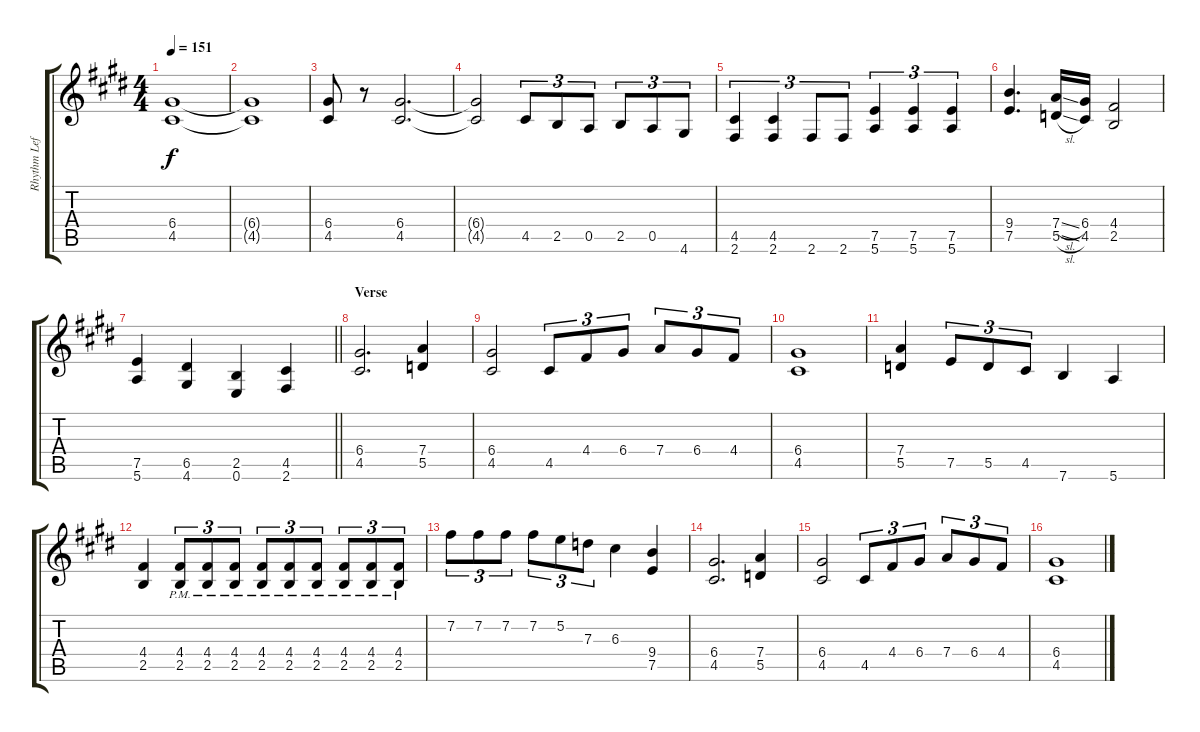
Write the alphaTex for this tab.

\track ("Rhythm Left" "Rhythm Lef") {instrument distortionguitar}
\staff {score tabs}
\tuning (E4 B3 G3 D3 A2 E2) {hide}
\ts (4 4)
\tempo 151
\clef g2
\ks e
(6.4 4.5).1{dy f} |
(6.4{t} 4.5{t}).1 |
(6.4 4.5).8 r.8 (6.4 4.5).2{d} |
(6.4{t} 4.5{t}).2 4.5.8{tu (3 2)} 2.5.8{tu (3 2)} 0.5.8{tu (3 2)} 2.5.8{tu (3 2)} 0.5.8{tu (3 2)} 4.6.8{tu (3 2)} |
(4.5 2.6).4{tu (3 2)} (4.5 2.6).4{tu (3 2)} 2.6.8{tu (3 2)} 2.6.8{tu (3 2)} (7.5 5.6).4{tu (3 2)} (7.5 5.6).4{tu (3 2)} (7.5 5.6).4{tu (3 2)} |
(9.4 7.5).4{d} (7.4{sl} 5.5{sl}).16 (6.4 4.5).16 (4.4 2.5).2 |
\barLineRight lightlight
(7.5 5.6).4 (6.5 4.6).4 (2.5 0.6).4 (4.5 2.6).4 |
\section ("" "Verse")
(6.4 4.5).2{d} (7.4 5.5).4 |
(6.4 4.5).2 4.5.8{tu (3 2)} 4.4.8{tu (3 2)} 6.4.8{tu (3 2)} 7.4.8{tu (3 2)} 6.4.8{tu (3 2)} 4.4.8{tu (3 2)} |
(6.4 4.5).1 |
(7.4 5.5).4 7.5.8{tu (3 2)} 5.5.8{tu (3 2)} 4.5.8{tu (3 2)} 7.6.4 5.6.4 |
(4.4 2.5).4 (4.4{pm} 2.5).8{tu (3 2)} (4.4{pm} 2.5).8{tu (3 2)} (4.4{pm} 2.5).8{tu (3 2)} (4.4{pm} 2.5).8{tu (3 2)} (4.4{pm} 2.5).8{tu (3 2)} (4.4{pm} 2.5).8{tu (3 2)} (4.4{pm} 2.5).8{tu (3 2)} (4.4{pm} 2.5).8{tu (3 2)} (4.4{pm} 2.5).8{tu (3 2)} |
7.2.8{tu (3 2)} 7.2.8{tu (3 2)} 7.2.8{tu (3 2)} 7.2.8{tu (3 2)} 5.2.8{tu (3 2)} 7.3.8{tu (3 2)} 6.3.4 (9.4 7.5).4 |
(6.4 4.5).2{d} (7.4 5.5).4 |
(6.4 4.5).2 4.5.8{tu (3 2)} 4.4.8{tu (3 2)} 6.4.8{tu (3 2)} 7.4.8{tu (3 2)} 6.4.8{tu (3 2)} 4.4.8{tu (3 2)} |
(6.4 4.5).1
